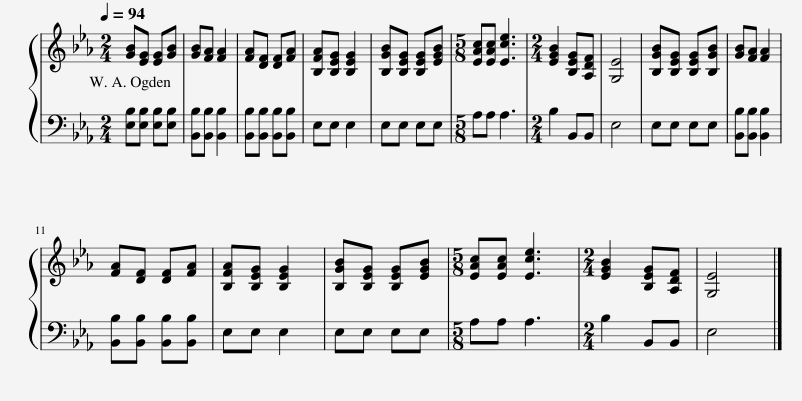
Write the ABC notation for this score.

X:1
%%score { 1 | 2 }
L:1/8
Q:1/4=94
M:2/4
I:linebreak $
K:Eb
V:1 treble
V:2 bass
V:1
 [GB][EG] [EG][GB] | [GB][FA] [FA]2 | [FA][DF] [DF][FA] | [B,FA][B,EG] [B,EG]2 | [B,GB][B,EG] [B,EG][EGB] | %5
[M:5/8] [EAc][EAc] [Ece]3 |[M:2/4] [EGB]2 [B,EG][A,DF] | [G,E]4 | [B,GB][B,EG] [B,EG][B,GB] | [GB][FA] [FA]2 |$ %10
 [FA][DF] [DF][FA] | [B,FA][B,EG] [B,EG]2 | [B,GB][B,EG] [B,EG][EGB] |[M:5/8] [EAc][EAc] [Ece]3 |[M:2/4] [EGB]2 [B,EG][A,DF] | %15
 [G,E]4 |] %16
V:2
 [E,B,][E,B,] [E,B,][E,B,] | [B,,B,][B,,B,] [B,,B,]2 | [B,,B,][B,,B,] [B,,B,][B,,B,] | E,E, E,2 | E,E, E,E, | %5
[M:5/8] A,A, A,3 |[M:2/4] B,2 B,,B,, | E,4 | E,E, E,E, | [B,,B,][B,,B,] [B,,B,]2 |$ %10
 [B,,B,][B,,B,] [B,,B,][B,,B,] | E,E, E,2 | E,E, E,E, |[M:5/8] A,A, A,3 |[M:2/4] B,2 B,,B,, | %15
 E,4 |] %16
